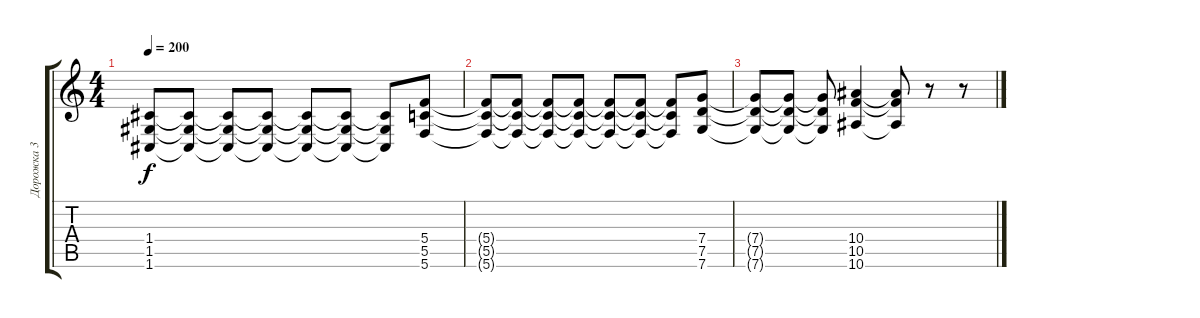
\track ("Дорожка 3" "Дорожка 3") {instrument distortionguitar}
\staff {score tabs}
\tuning (D4 A3 F3 C3 G2 C2) {hide}
\ts (4 4)
\tempo 200
\clef g2
\ks c
(1.4{t} 1.5{t} 1.6{t}).8{dy f} (1.4{t} 1.5{t} 1.6{t}).8 (1.4{t} 1.5{t} 1.6{t}).8 (1.4{t} 1.5{t} 1.6{t}).8 (1.4{t} 1.5{t} 1.6{t}).8 (1.4{t} 1.5{t} 1.6{t}).8 (1.4{t} 1.5{t} 1.6{t}).8 (5.4 5.5 5.6).8 |
(5.4{t} 5.5{t} 5.6{t}).8 (5.4{t} 5.5{t} 5.6{t}).8 (5.4{t} 5.5{t} 5.6{t}).8 (5.4{t} 5.5{t} 5.6{t}).8 (5.4{t} 5.5{t} 5.6{t}).8 (5.4{t} 5.5{t} 5.6{t}).8 (5.4{t} 5.5{t} 5.6{t}).8 (7.4 7.5 7.6).8 |
(7.4{t} 7.5{t} 7.6{t}).8 (7.4{t} 7.5{t} 7.6{t}).8 (7.4{t} 7.5{t} 7.6{t}).8 (10.4 10.5 10.6).4 (10.4{t} 10.5{t} 10.6{t}).8 r.8 r.8
